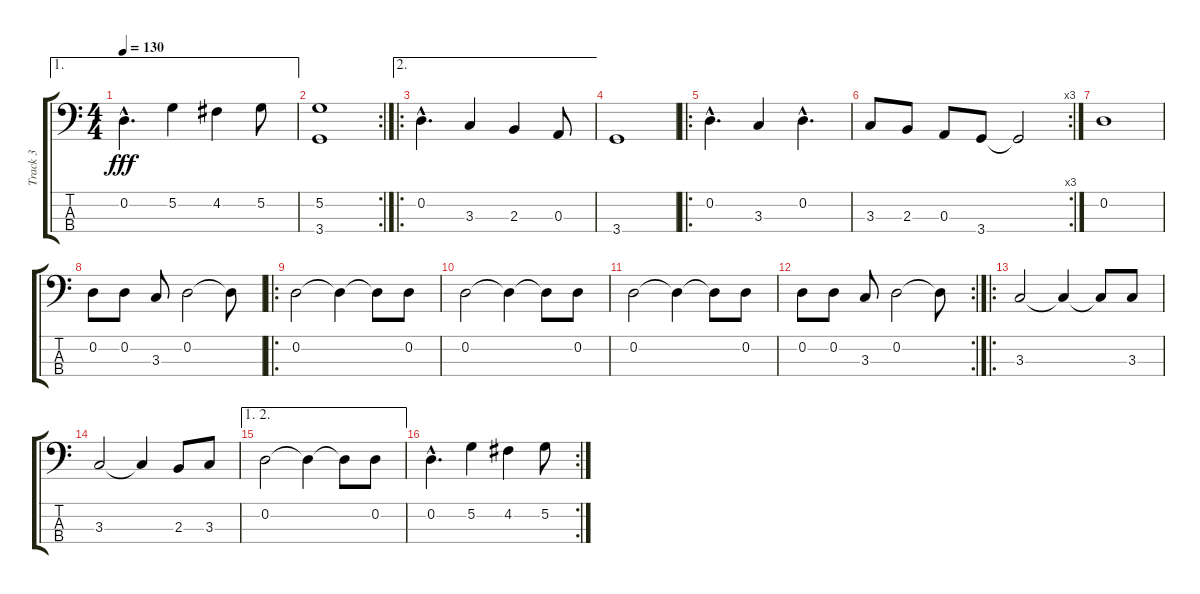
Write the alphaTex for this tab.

\track ("Track 3" "Track 3") {instrument electricbasspick}
\staff {score tabs}
\tuning (G2 D2 A1 E1) {hide}
\ae 1
\ts (4 4)
\tempo 130
\clef f4
\ks c
0.2{hac}.4{d dy fff} 5.2.4 4.2.4 5.2.8 |
\rc 2
(5.2 3.4).1 |
\ae 2
\ro
0.2{hac}.4{d} 3.3.4 2.3.4 0.3.8 |
3.4.1 |
\ro
0.2{hac}.4{d} 3.3.4 0.2{hac}.4{d} |
\rc 3
3.3.8 2.3.8 0.3.8 3.4.8 3.4{t}.2 |
0.2.1 |
0.2.8 0.2.8 3.3.8 0.2.2 0.2{t}.8 |
\ro
0.2.2 0.2{t}.4 0.2{t}.8 0.2.8 |
0.2.2 0.2{t}.4 0.2{t}.8 0.2.8 |
0.2.2 0.2{t}.4 0.2{t}.8 0.2.8 |
\rc 2
0.2.8 0.2.8 3.3.8 0.2.2 0.2{t}.8 |
\ro
3.3.2 3.3{t}.4 3.3{t}.8 3.3.8 |
3.3.2 3.3{t}.4 2.3.8 3.3.8 |
\ae (1 2)
0.2.2 0.2{t}.4 0.2{t}.8 0.2.8 |
\rc 2
0.2{hac}.4{d} 5.2.4 4.2.4 5.2.8
